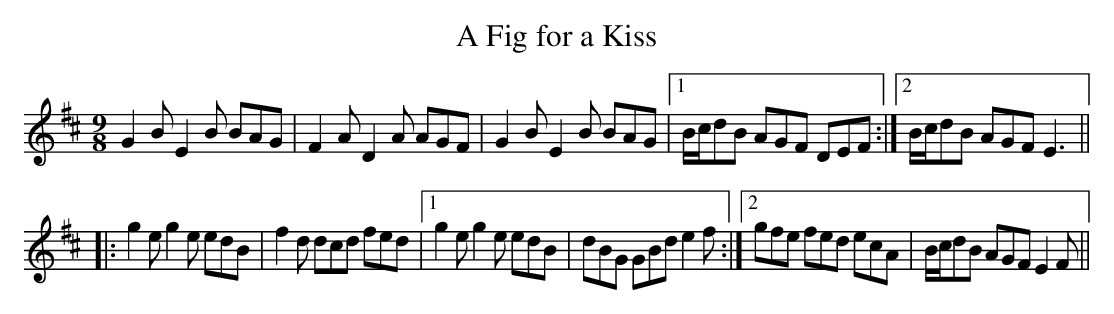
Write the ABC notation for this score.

X:1
T:A Fig for a Kiss
M:9/8
K:Edor
G2B E2B BAG|F2A D2A AGF|G2B E2B BAG|1 B/c/dB AGF DEF:|2 B/c/dB AGF E3||
|:g2e g2e edB|f2d dcd fed|1 g2e g2e edB|dBG GBd e2f:|2 gfe fed ecA|B/c/dB AGF E2F||
